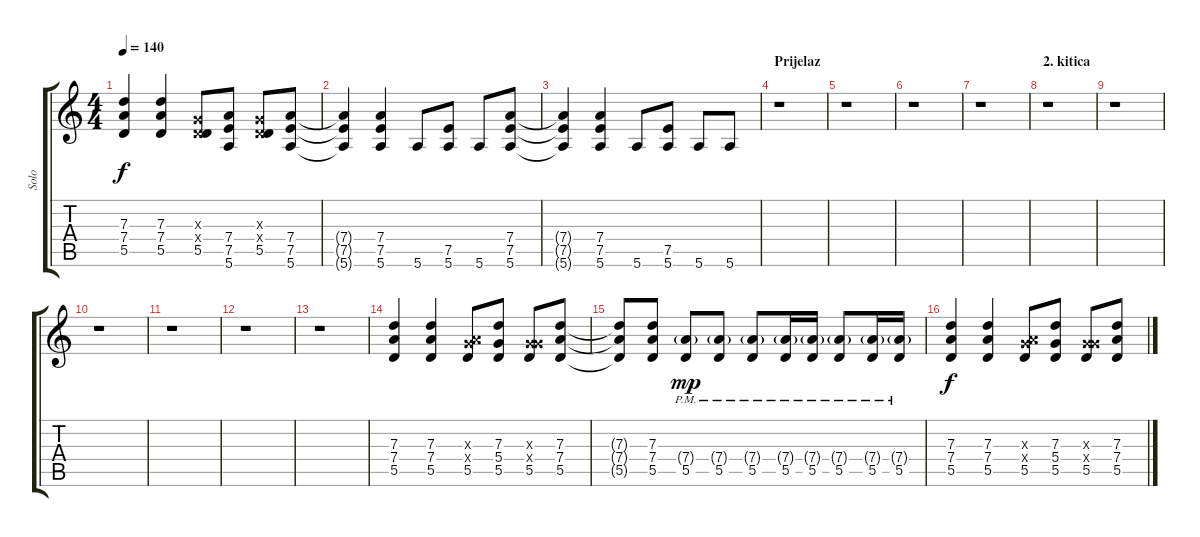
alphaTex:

\track ("Solo" "Solo") {instrument distortionguitar}
\staff {score tabs}
\tuning (E4 B3 G3 D3 A2 E2) {hide}
\ts (4 4)
\tempo 140
\clef g2
\ks c
(7.3 7.4 5.5).4{dy f} (7.3 7.4 5.5).4 (0.3{x} 0.4{x} 5.5).8 (7.4 7.5 5.6).8 (0.3{x} 0.4{x} 5.5).8 (7.4 7.5 5.6).8 |
(7.4{t} 7.5{t} 5.6{t}).4 (7.4 7.5 5.6).4 5.6.8 (7.5 5.6).8 5.6.8 (7.4 7.5 5.6).8 |
(7.4{t} 7.5{t} 5.6{t}).4 (7.4 7.5 5.6).4 5.6.8 (7.5 5.6).8 5.6.8 5.6.8 |
\section ("" "Prijelaz")
r.1 |
r.1 |
r.1 |
r.1 |
\section ("" "2. kitica")
r.1 |
r.1 |
r.1 |
r.1 |
r.1 |
r.1 |
(7.3 7.4 5.5).4 (7.3 7.4 5.5).4 (0.3{x} 7.4{x} 5.5).8 (7.3 5.4 5.5).8 (0.3{x} 5.4{x} 5.5).8 (7.3 7.4 5.5).8 |
(7.3{t} 7.4{t} 5.5{t}).8 (7.3 7.4 5.5).8 (7.4{g pm} 5.5{pm}).8{dy mp} (7.4{g pm} 5.5{pm}).8 (7.4{g pm} 5.5{pm}).8 (7.4{g pm} 5.5{pm}).16 (7.4{g pm} 5.5{pm}).16 (7.4{g pm} 5.5{pm}).8 (7.4{g pm} 5.5{pm}).16 (7.4{g pm} 5.5{pm}).16 |
(7.3 7.4 5.5).4{dy f} (7.3 7.4 5.5).4 (0.3{x} 7.4{x} 5.5).8 (7.3 5.4 5.5).8 (0.3{x} 5.4{x} 5.5).8 (7.3 7.4 5.5).8
